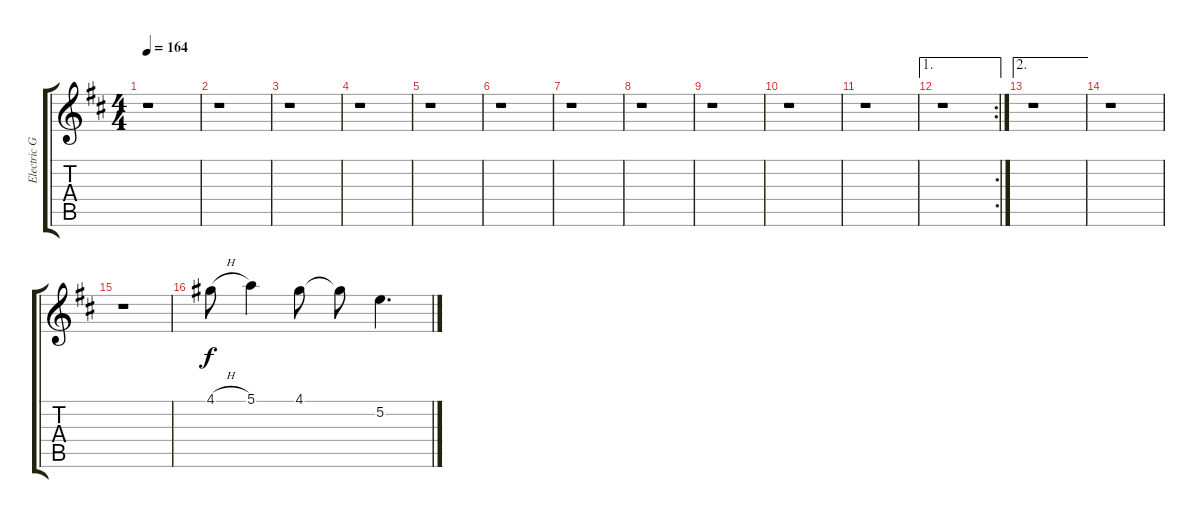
\track ("Electric Guitar 3" "Electric G") {instrument acousticguitarsteel}
\staff {score tabs}
\tuning (E4 B3 G3 D3 A2 D2) {hide}
\ts (4 4)
\tempo 164
\clef g2
\ks d
r.1{dy f} |
r.1 |
r.1 |
r.1 |
r.1 |
r.1 |
r.1 |
r.1 |
r.1 |
r.1 |
r.1 |
\ae 1
\rc 2
r.1 |
\ae 2
r.1 |
r.1 |
r.1 |
4.1{h}.8 5.1.4 4.1.8 4.1{t}.8 5.2.4{d}
